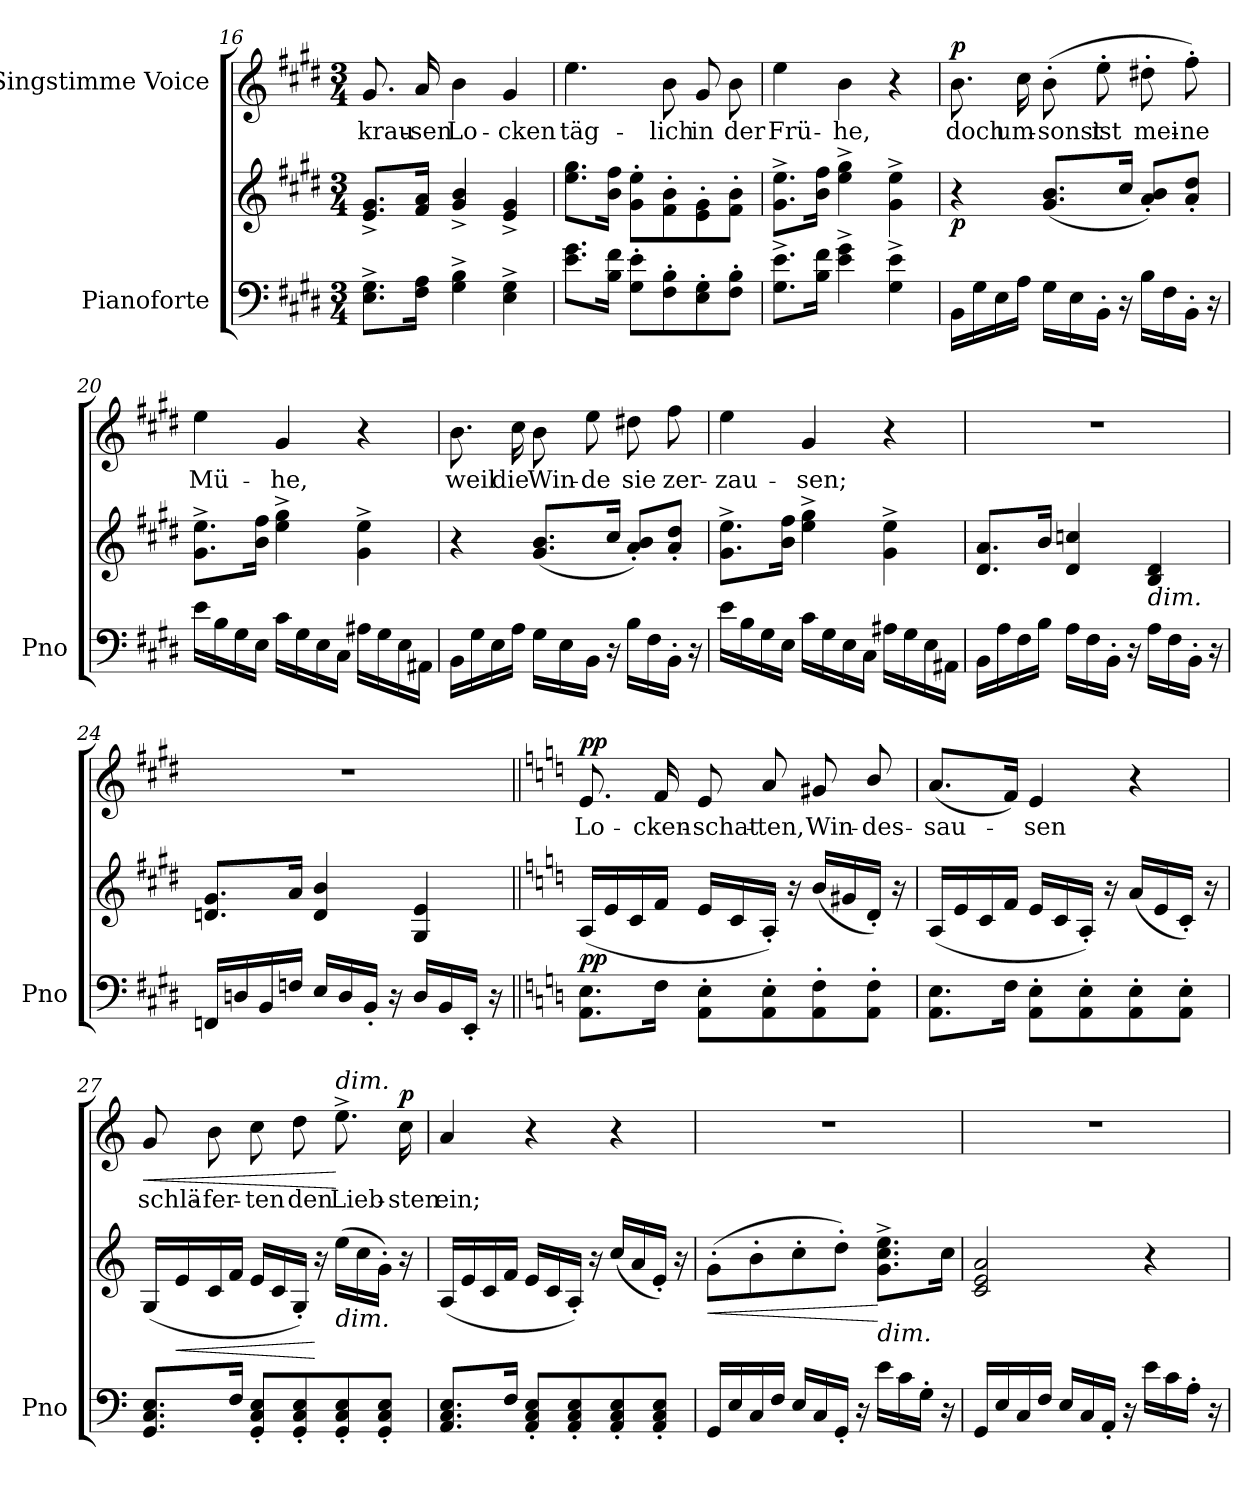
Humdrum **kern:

**kern	**kern	**dynam	**kern	**text	**dynam
*part2	*part2	*part2	*part1	*part1	*part1
*staff3	*staff2	*staff2/3	*staff1	*staff1	*staff1
*I"Pianoforte	*	*	*I"Singstimme Voice	*	*
*I'Pno	*	*	*	*	*
*clefF4	*clefG2	*	*clefG2	*	*
*k[f#c#g#d#]	*k[f#c#g#d#]	*	*k[f#c#g#d#]	*	*
*M3/4	*M3/4	*	*M3/4	*	*
=16	=16	=16	=16	=16	=16
8.E\^ 8.G#\^L	8.e/^ 8.g#/^L	.	8.g#/	krau-	.
16F#\ 16A\Jk	16f#/ 16a/Jk	.	16a/	-sen	.
4G#\^ 4B\^	4g#/^ 4b/^	.	4b\	Lo-	.
4E\^ 4G#\^	4e/^ 4g#/^	.	4g#/	-cken	.
=17	=17	=17	=17	=17	=17
8.e\ 8.g#\L	8.ee\ 8.gg#\L	.	4.ee\	täg-	.
16B\ 16f#\Jk	16b\ 16ff#\Jk	.	.	.	.
8G#\' 8e\'L	8g#\' 8ee\'L	.	.	.	.
8F#\' 8B\'	8f#\' 8b\'	.	8b\	-lich	.
8E\' 8G#\'	8e\' 8g#\'	.	8g#/	in	.
8F#\' 8B\'J	8f#\' 8b\'J	.	8b\	der	.
=18	=18	=18	=18	=18	=18
8.G#\^ 8.e\^L	8.g#\^ 8.ee\^L	.	4ee\	Frü-	.
16B\ 16f#\Jk	16b\ 16ff#\Jk	.	.	.	.
4e\^ 4g#\^	4ee\^ 4gg#\^	.	4b\	-he,	.
4G#\^ 4e\^	4g#\^ 4ee\^	.	4r	.	.
=19	=19	=19	=19	=19	=19
!	!	!LO:DY:b	!	!	!LO:DY:a
16BB\LL	4r	p	8.b\	doch	p
16G#\	.	.	.	.	.
16E\	.	.	.	.	.
16A\JJ	.	.	16cc#\	um-	.
16G#\LL	(<8.g#/ 8.b/L	.	(8b'\	-sonst	.
16E\	.	.	.	.	.
16BB'\JJ	.	.	8ee'\	ist	.
16r	16cc#/Jk	.	.	.	.
16B\LL	8a/' 8b/'L)	.	8dd#X'\	mei-	.
16F#\	.	.	.	.	.
16BB'\JJ	8a/' 8dd#/'J	.	8ff#'\)	-ne	.
16r	.	.	.	.	.
=20	=20	=20	=20	=20	=20
16e\LL	8.g#\^ 8.ee\^L	.	4ee\	Mü-	.
16B\	.	.	.	.	.
16G#\	.	.	.	.	.
16E\JJ	16b\ 16ff#\Jk	.	.	.	.
16c#\LL	4ee\^ 4gg#\^	.	4g#/	-he,	.
16G#\	.	.	.	.	.
16E\	.	.	.	.	.
16C#\JJ	.	.	.	.	.
16A#X\LL	4g#\^ 4ee\^	.	4r	.	.
16G#\	.	.	.	.	.
16E\	.	.	.	.	.
16AA#X\JJ	.	.	.	.	.
=21	=21	=21	=21	=21	=21
16BB\LL	4r	.	8.b\	weil	.
16G#\	.	.	.	.	.
16E\	.	.	.	.	.
16A\JJ	.	.	16cc#\	die	.
16G#\LL	(<8.g#/ 8.b/L	.	8b\	Win-	.
16E\	.	.	.	.	.
16BB\JJ	.	.	8ee\	-de	.
16r	16cc#/Jk	.	.	.	.
16B\LL	8a/' 8b/'L)	.	8dd#X\	sie	.
16F#\	.	.	.	.	.
16BB'\JJ	8a/' 8dd#/'J	.	8ff#\	zer-	.
16r	.	.	.	.	.
=22	=22	=22	=22	=22	=22
16e\LL	8.g#\^ 8.ee\^L	.	4ee\	-zau-	.
16B\	.	.	.	.	.
16G#\	.	.	.	.	.
16E\JJ	16b\ 16ff#\Jk	.	.	.	.
16c#\LL	4ee\^ 4gg#\^	.	4g#/	-sen;	.
16G#\	.	.	.	.	.
16E\	.	.	.	.	.
16C#\JJ	.	.	.	.	.
16A#X\LL	4g#\^ 4ee\^	.	4r	.	.
16G#\	.	.	.	.	.
16E\	.	.	.	.	.
16AA#X\JJ	.	.	.	.	.
=23	=23	=23	=23	=23	=23
16BB\LL	8.d#/ 8.a/L	.	2.r	.	.
16A\	.	.	.	.	.
16F#\	.	.	.	.	.
16B\JJ	16b/Jk	.	.	.	.
16A\LL	4d#/ 4ccn/	.	.	.	.
16F#\	.	.	.	.	.
16BB'\JJ	.	.	.	.	.
16r	.	.	.	.	.
!	!LO:TX:b:i:t=dim.	!	!	!	!
16A\LL	4B/ 4d#/	.	.	.	.
16F#\	.	.	.	.	.
16BB'\JJ	.	.	.	.	.
16r	.	.	.	.	.
=24	=24	=24	=24	=24	=24
16FFn/LL	8.dn/ 8.g#/L	.	2.r	.	.
16Dn/	.	.	.	.	.
16BB/	.	.	.	.	.
16Fn/JJ	16a/Jk	.	.	.	.
16E/LL	4d/ 4b/	.	.	.	.
16D/	.	.	.	.	.
16BB'/JJ	.	.	.	.	.
16r	.	.	.	.	.
16D/LL	4G#/ 4e/	.	.	.	.
16BB/	.	.	.	.	.
16EE'/JJ	.	.	.	.	.
16r	.	.	.	.	.
=25||	=25||	=25||	=25||	=25||	=25||
*k[]	*k[]	*	*k[]	*	*
!	!	!LO:DY:b	!	!	!LO:DY:a
8.AA\ 8.E\L	(16A/LL	pp	8.e/	Lo-	pp
.	16e/	.	.	.	.
.	16c/	.	.	.	.
16F\Jk	16f/JJ	.	16f/	-cken-	.
8AA\' 8E\'L	16e/LL	.	8e/	-schat-	.
.	16c/	.	.	.	.
8AA\' 8E\'	16A'/JJ)	.	8a/	-ten,	.
.	16r	.	.	.	.
8AA\' 8F\'	(16b/LL	.	8g#X/	Win-	.
.	16g#X/	.	.	.	.
8AA\' 8F\'J	16d'/JJ)	.	8b/	-des-	.
.	16r	.	.	.	.
=26	=26	=26	=26	=26	=26
8.AA\ 8.E\L	(16A/LL	.	(8.a/L	-sau-	.
.	16e/	.	.	.	.
.	16c/	.	.	.	.
16F\Jk	16f/JJ	.	16f/Jk)	.	.
8AA\' 8E\'L	16e/LL	.	4e/	-sen	.
.	16c/	.	.	.	.
8AA\' 8E\'	16A'/JJ)	.	.	.	.
.	16r	.	.	.	.
8AA\' 8E\'	(16a/LL	.	4r	.	.
.	16e/	.	.	.	.
8AA\' 8E\'J	16c'/JJ)	.	.	.	.
.	16r	.	.	.	.
=27	=27	=27	=27	=27	=27
!	!	!	!	!	!LO:HP:b
8.GG/ 8.C/ 8.E/L	(16G/LL	.	8g/	schlä-	<
!	!	!LO:HP:b	!	!	!
.	16e/	<	.	.	.
.	16c/	.	8b\	-fer-	.
16F/Jk	16f/JJ	.	.	.	.
8GG/' 8C/' 8E/'L	16e/LL	.	8cc\	-ten	.
.	16c/	.	.	.	.
8GG/' 8C/' 8E/'	16G'/JJ)	.	8dd\	den	.
.	16r	[	.	.	.
!	!	!	!LO:TX:a:i:t=dim.	!	!
!	!LO:TX:b:i:t=dim.	!	!	!	!
8GG/' 8C/' 8E/'	(16ee\LL	.	8.ee^\	Lieb-	[
.	16cc\	.	.	.	.
8GG/' 8C/' 8E/'J	16g'\JJ)	.	.	.	.
!	!	!	!	!	!LO:DY:a
.	16r	.	16cc\	-sten	p
=28	=28	=28	=28	=28	=28
8.AA/ 8.C/ 8.E/L	(16A/LL	.	4a/	ein;	.
.	16e/	.	.	.	.
.	16c/	.	.	.	.
16F/Jk	16f/JJ	.	.	.	.
8AA/' 8C/' 8E/'L	16e/LL	.	4r	.	.
.	16c/	.	.	.	.
8AA/' 8C/' 8E/'	16A'/JJ)	.	.	.	.
.	16r	.	.	.	.
8AA/' 8C/' 8E/'	(16cc/LL	.	4r	.	.
.	16a/	.	.	.	.
8AA/' 8C/' 8E/'J	16e'/JJ)	.	.	.	.
.	16r	.	.	.	.
=29	=29	=29	=29	=29	=29
!	!	!LO:HP:b	!	!	!
16GG/LL	(8g'\L	<	2.r	.	.
16E/	.	.	.	.	.
16C/	8b'\	.	.	.	.
16F/JJ	.	.	.	.	.
16E/LL	8cc'\	.	.	.	.
16C/	.	.	.	.	.
16GG'/JJ	8dd'\J)	.	.	.	.
16r	.	.	.	.	.
!	!LO:TX:b:i:t=dim.	!	!	!	!
16e\LL	8.g\^ 8.cc\^ 8.ee\^L	[	.	.	.
16c\	.	.	.	.	.
16G'\JJ	.	.	.	.	.
16r	16cc\Jk	.	.	.	.
=30	=30	=30	=30	=30	=30
16GG/LL	2c/ 2e/ 2a/	.	2.r	.	.
16E/	.	.	.	.	.
16C/	.	.	.	.	.
16F/JJ	.	.	.	.	.
16E/LL	.	.	.	.	.
16C/	.	.	.	.	.
16AA'/JJ	.	.	.	.	.
16r	.	.	.	.	.
16e\LL	4r	.	.	.	.
16c\	.	.	.	.	.
16A'\JJ	.	.	.	.	.
16r	.	.	.	.	.
=	=	=	=	=	=
*-	*-	*-	*-	*-	*-
